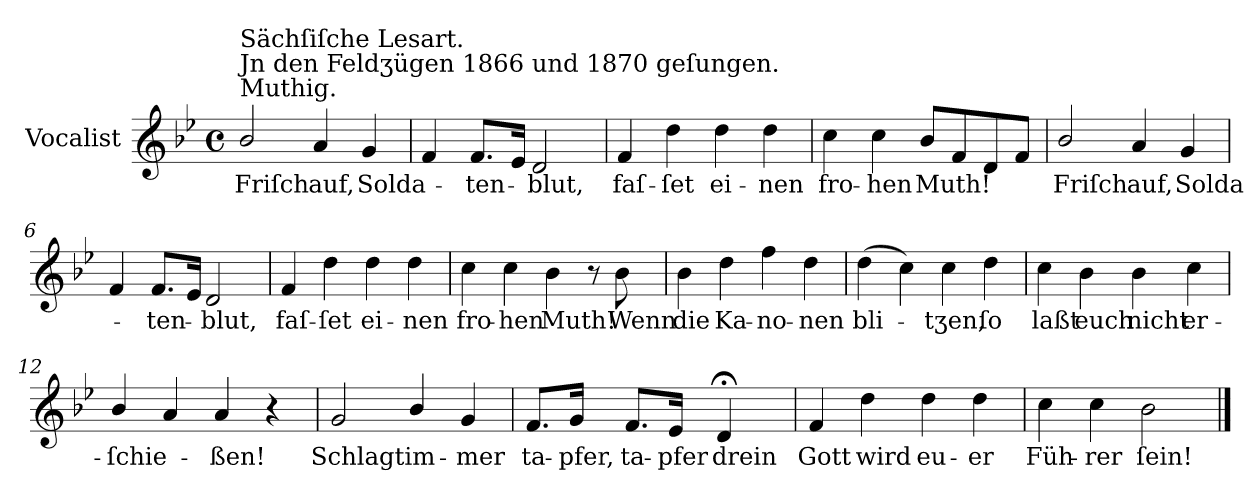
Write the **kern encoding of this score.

**kern	**text
*part1	*part1
*staff1	*staff1
*I"Vocalist	*
*k[b-e-]	*
*B-:	*
*M4/4	*
*met(c)	*
=1	=1
!LO:TX:a:t=Muthig.	!
!LO:TX:a:t=Jn den Feldʒügen 1866 und 1870 geſungen.	!
!LO:TX:a:t=Sächſiſche Lesart.	!
2b-/	Friſch
4a	auf,
4g	Solda-
=2	=2
4f	.
8.fL	-ten-
16e-Jk	.
2d	-blut,
=3	=3
4f	faſ-
4dd	-ſet
4dd	ei-
4dd	-nen
=4	=4
4cc	fro-
4cc	-hen
8b-L	Muth!
8f	.
8d	.
8fJ	.
=5	=5
2b-/	Friſch
4a	auf,
4g	Solda-
=6	=6
4f	.
8.fL	-ten-
16e-Jk	.
2d	-blut,
=7	=7
4f	faſ-
4dd	-ſet
4dd	ei-
4dd	-nen
=8	=8
4cc	fro-
4cc	-hen
4b-	Muth!
8r	.
8b-	Wenn
=9	=9
4b-	die
4dd	Ka-
4ff	-no-
4dd	-nen
=10	=10
(4dd	bli-
4cc)	.
4cc	-tʒen,
4dd	ſo
=11	=11
4cc	laßt
4b-	euch
4b-	nicht
4cc	er-
=12	=12
4b-/	-ſchie-
4a	.
4a	-ßen!
4r	.
=13	=13
2g	Schlagt
4b-/	im-
4g	-mer
=14	=14
8.fL	ta-
16gJk	-pfer,
8.fL	ta-
16e-Jk	-pfer
!LO:N:vis=4	!
2d;<	drein
=15	=15
4f	Gott
4dd	wird
4dd	eu-
4dd	-er
=16	=16
4cc	Füh-
4cc	-rer
2b-	ſein!
==	==
*-	*-
